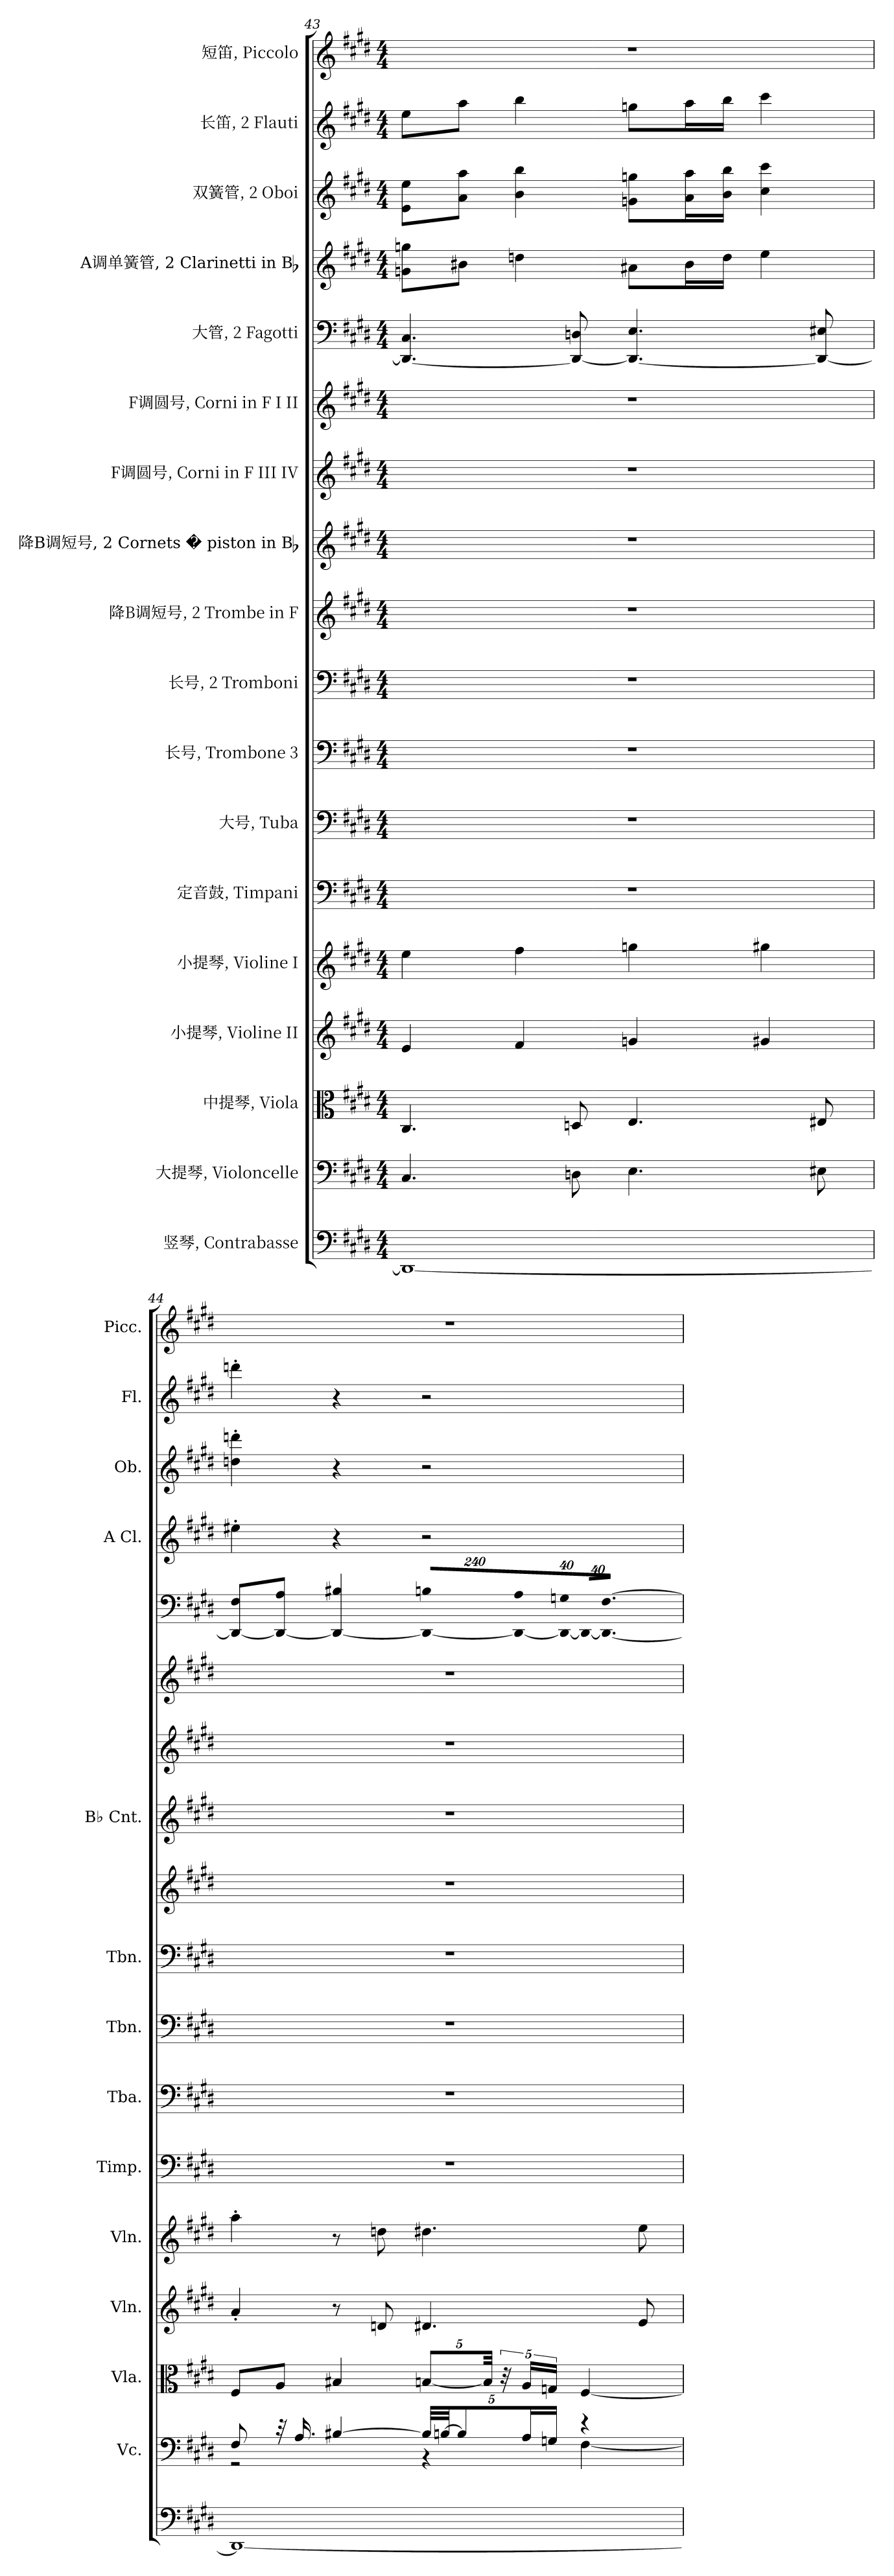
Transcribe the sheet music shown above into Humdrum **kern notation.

**kern	**kern	**kern	**kern	**kern	**kern	**kern	**kern	**kern	**kern	**kern	**kern	**kern	**kern	**kern	**kern	**kern	**kern
*part18	*part17	*part16	*part15	*part14	*part13	*part12	*part11	*part10	*part9	*part8	*part7	*part6	*part5	*part4	*part3	*part2	*part1
*staff18	*staff17	*staff16	*staff15	*staff14	*staff13	*staff12	*staff11	*staff10	*staff9	*staff8	*staff7	*staff6	*staff5	*staff4	*staff3	*staff2	*staff1
*I"竖琴, Contrabasse	*I"大提琴, Violoncelle	*I"中提琴, Viola	*I"小提琴, Violine II	*I"小提琴, Violine I	*I"定音鼓, Timpani	*I"大号, Tuba	*I"长号, Trombone 3	*I"长号, 2 Tromboni	*I"降B调短号, 2 Trombe in F	*I"降B调短号, 2 Cornets � piston in Bb	*I"F调圆号, Corni in F III IV	*I"F调圆号, Corni in F I II	*I"大管, 2 Fagotti	*I"A调单簧管, 2 Clarinetti in Bb	*I"双簧管, 2 Oboi	*I"长笛, 2 Flauti	*I"短笛, Piccolo
*	*I'Vc.	*I'Vla.	*I'Vln.	*I'Vln.	*I'Timp.	*I'Tba.	*I'Tbn.	*I'Tbn.	*	*I'B♭ Cnt.	*	*	*	*I'A Cl.	*I'Ob.	*I'Fl.	*I'Picc.
*clefF4	*clefF4	*clefC3	*clefG2	*clefG2	*clefF4	*clefF4	*clefF4	*clefF4	*clefG2	*clefG2	*clefG2	*clefG2	*clefF4	*clefG2	*clefG2	*clefG2	*clefG2
*	*	*	*	*	*	*	*	*	*ITrd1c2	*ITrd1c2	*ITrd4c7	*ITrd4c7	*	*ITrd2c3	*	*	*ITrd-7c-12
*k[f#c#g#d#]	*k[f#c#g#d#]	*k[f#c#g#d#]	*k[f#c#g#d#]	*k[f#c#g#d#]	*k[f#c#g#d#]	*k[f#c#g#d#]	*k[f#c#g#d#]	*k[f#c#g#d#]	*k[f#c#]	*k[f#c#]	*k[f#c#g#]	*k[f#c#g#]	*k[f#c#g#d#]	*k[f#c#g#d#a#e#b#]	*k[f#c#g#d#]	*k[f#c#g#d#]	*k[f#c#g#d#]
*M4/4	*M4/4	*M4/4	*M4/4	*M4/4	*M4/4	*M4/4	*M4/4	*M4/4	*M4/4	*M4/4	*M4/4	*M4/4	*M4/4	*M4/4	*M4/4	*M4/4	*M4/4
*MM122	*MM122	*MM122	*MM122	*MM122	*MM122	*MM122	*MM122	*MM122	*MM122	*MM122	*MM122	*MM122	*MM122	*MM122	*MM122	*MM122	*MM122
=43	=43	=43	=43	=43	=43	=43	=43	=43	=43	=43	=43	=43	=43	=43	=43	=43	=43
1DD_	4.C#/	4.C#/	4e/	4ee\	1r	1r	1r	1r	1r	1r	1r	1r	4.DD/_ 4.C#/	8en\ 8een\L	8e\ 8ee\L	8ee\L	1r
.	.	.	.	.	.	.	.	.	.	.	.	.	.	8g##X\J	8a\ 8aa\J	8aa\J	.
.	.	.	4f#/	4ff#\	.	.	.	.	.	.	.	.	.	4bn\	4b\ 4bb\	4bb\	.
.	8Dn\	8Dn/	.	.	.	.	.	.	.	.	.	.	8DD/_ 8Dn/	.	.	.	.
.	4.E\	4.E/	4gn/	4ggn\	.	.	.	.	.	.	.	.	4.DD/_ 4.E/	8f##X\L	8gn\ 8ggn\L	8ggn\L	.
.	.	.	.	.	.	.	.	.	.	.	.	.	.	16g##\L	16a\ 16aa\L	16aa\L	.
.	.	.	.	.	.	.	.	.	.	.	.	.	.	16b\JJ	16b\ 16bb\JJ	16bb\JJ	.
.	.	.	4g#X/	4gg#X\	.	.	.	.	.	.	.	.	.	4cc#\	4cc#\ 4ccc#\	4ccc#\	.
.	8E#X\	8E#X/	.	.	.	.	.	.	.	.	.	.	8DD/_ 8E#X/	.	.	.	.
!!LO:PB:g=z
=44	=44	=44	=44	=44	=44	=44	=44	=44	=44	=44	=44	=44	=44	=44	=44	=44	=44
*	*	*	*	*	*	*	*	*	*	*	*	*	*	*	*	*	*MM122
*	*^	*	*	*	*	*	*	*	*	*	*	*	*	*	*	*	*
1DD_	8F#/	2r	8F#/L	4a'/	4aa'\	1r	1r	1r	1r	1r	1r	1r	1r	8DD/_ 8F#/L	4cc##X'\	4ddn\' 4dddn\'	4dddn'\	1r
.	32r	.	8A/J	.	.	.	.	.	.	.	.	.	.	8DD/_ 8A/J	.	.	.	.
.	16.A/	.	.	.	.	.	.	.	.	.	.	.	.	.	.	.	.	.
.	[4B#X/	.	4B#X/	8r	8r	.	.	.	.	.	.	.	.	4DD/_ 4B#X/	4r	4r	4r	.
.	.	.	.	8dn/	8ddn\	.	.	.	.	.	.	.	.	.	.	.	.	.
*	*Xbrackettup	*	*	*	*	*	*	*	*	*	*	*	*	*Xbrackettup	*	*	*	*
!	!	!	!	!	!	!	!	!	!	!	!	!	!	!LO:N:vis=8	!	!	!	!
.	40B#/LLL]	4r	[10Bn/L	4.d#X/	4.dd#X\	.	.	.	.	.	.	.	.	960%137DD/_ 960%137Bn/L	2r	2r	2r	.
.	[40Bn/JJ	.	.	.	.	.	.	.	.	.	.	.	.	.	.	.	.	.
.	10B/]	.	.	.	.	.	.	.	.	.	.	.	.	.	.	.	.	.
.	.	.	40B/Jkk]	.	.	.	.	.	.	.	.	.	.	.	.	.	.	.
.	.	.	40r	.	.	.	.	.	.	.	.	.	.	.	.	.	.	.
!	!	!	!	!	!	!	!	!	!	!	!	!	!	!LO:N:vis=16	!	!	!	!
.	.	.	.	.	.	.	.	.	.	.	.	.	.	1920%137DD/_ 1920%137A/L	.	.	.	.
.	20A/L	.	20A/LL	.	.	.	.	.	.	.	.	.	.	.	.	.	.	.
.	20Gn/JJ	.	20Gn/JJ	.	.	.	.	.	.	.	.	.	.	.	.	.	.	.
!	!	!	!	!	!	!	!	!	!	!	!	!	!	!LO:N:vis=32	!	!	!	!
.	.	.	.	.	.	.	.	.	.	.	.	.	.	640%23DD/_ 640%23Gn/JJk	.	.	.	.
!	!	!	!	!	!	!	!	!	!	!	!	!	!	!LO:N:vis=32	!	!	!	!
.	4r	[4F#\	[4F#/	.	.	.	.	.	.	.	.	.	.	640%23DD/KKL_	.	.	.	.
!	!	!	!	!	!	!	!	!	!	!	!	!	!	!LO:N:vis=4.	!	!	!	!
.	.	.	.	.	.	.	.	.	.	.	.	.	.	640%137DD/_ [640%137F#/J	.	.	.	.
.	.	.	.	8e/	8ee\	.	.	.	.	.	.	.	.	.	.	.	.	.
*	*v	*v	*	*	*	*	*	*	*	*	*	*	*	*	*	*	*	*
=	=	=	=	=	=	=	=	=	=	=	=	=	=	=	=	=	=
*-	*-	*-	*-	*-	*-	*-	*-	*-	*-	*-	*-	*-	*-	*-	*-	*-	*-
